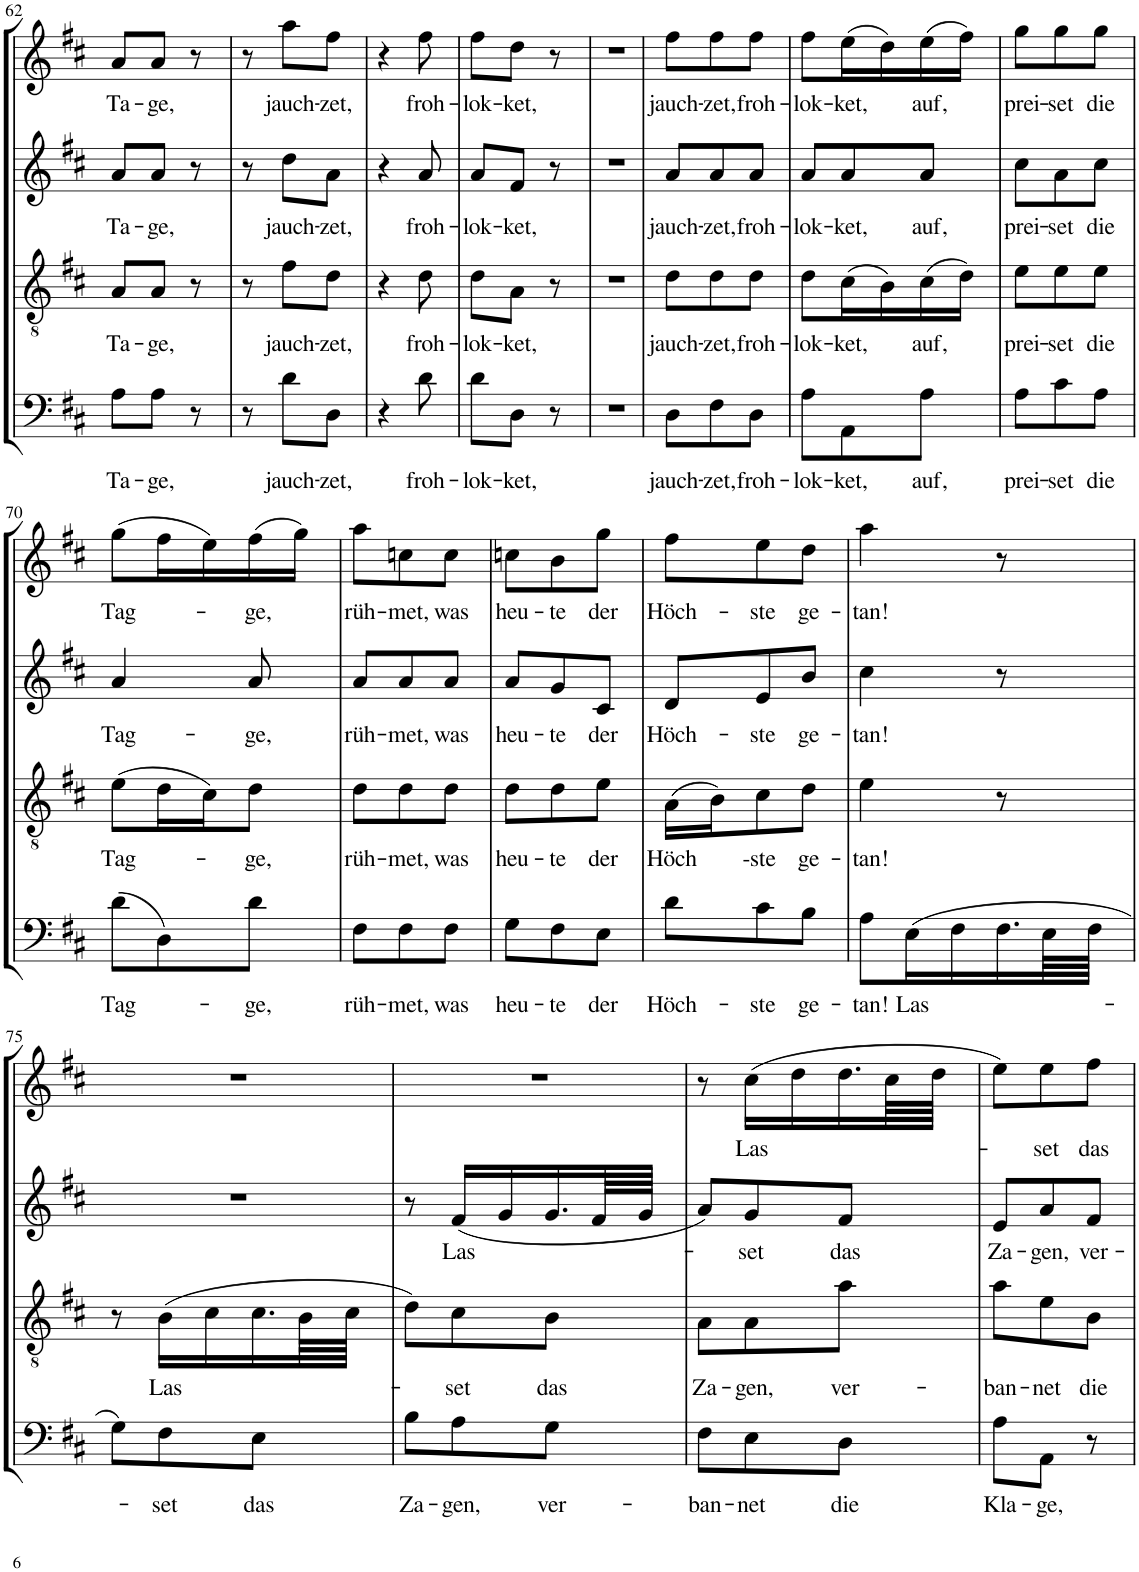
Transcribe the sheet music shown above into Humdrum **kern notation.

**kern	**text	**kern	**text	**kern	**text	**kern	**text
*part4	*part4	*part3	*part3	*part2	*part2	*part1	*part1
*staff4	*staff4	*staff3	*staff3	*staff2	*staff2	*staff1	*staff1
*I"Bass	*	*I"Tenor	*	*I"Alt	*	*I"Sopran	*
!!LO:PB:g=z
*clefF4	*	*clefGv2	*	*clefG2	*	*clefG2	*
*k[f#c#]	*	*k[f#c#]	*	*k[f#c#]	*	*k[f#c#]	*
*M3/8	*	*M3/8	*	*M3/8	*	*M3/8	*
=62	=62	=62	=62	=62	=62	=62	=62
!	!LO:LY:b	!	!LO:LY:b	!	!LO:LY:b	!	!LO:LY:b
8A\L	Ta-	8A/L	Ta-	8a/L	Ta-	8a/L	Ta-
!	!LO:LY:b	!	!LO:LY:b	!	!LO:LY:b	!	!LO:LY:b
8A\J	ge,	8A/J	ge,	8a/J	ge,	8a/J	ge,
8r	.	8r	.	8r	.	8r	.
=63	=63	=63	=63	=63	=63	=63	=63
8r	.	8r	.	8r	.	8r	.
!	!LO:LY:b	!	!LO:LY:b	!	!LO:LY:b	!	!LO:LY:b
8d\L	jauch-	8f#\L	jauch-	8dd\L	jauch-	8aa\L	jauch-
!	!LO:LY:b	!	!LO:LY:b	!	!LO:LY:b	!	!LO:LY:b
8D\J	zet,	8d\J	zet,	8a\J	zet,	8ff#\J	zet,
=64	=64	=64	=64	=64	=64	=64	=64
4r	.	4r	.	4r	.	4r	.
!	!LO:LY:b	!	!LO:LY:b	!	!LO:LY:b	!	!LO:LY:b
8d\	froh-	8d\	froh-	8a/	froh-	8ff#\	froh-
=65	=65	=65	=65	=65	=65	=65	=65
!	!LO:LY:b	!	!LO:LY:b	!	!LO:LY:b	!	!LO:LY:b
8d\L	lok-	8d\L	lok-	8a/L	lok-	8ff#\L	lok-
!	!LO:LY:b	!	!LO:LY:b	!	!LO:LY:b	!	!LO:LY:b
8D\J	ket,	8A\J	ket,	8f#/J	ket,	8dd\J	ket,
8r	.	8r	.	8r	.	8r	.
=66	=66	=66	=66	=66	=66	=66	=66
4.r	.	4.r	.	4.r	.	4.r	.
=67	=67	=67	=67	=67	=67	=67	=67
!	!LO:LY:b	!	!LO:LY:b	!	!LO:LY:b	!	!LO:LY:b
8D\L	jauch-	8d\L	jauch-	8a/L	jauch-	8ff#\L	jauch-
!	!LO:LY:b	!	!LO:LY:b	!	!LO:LY:b	!	!LO:LY:b
8F#\	zet,	8d\	zet,	8a/	zet,	8ff#\	zet,
!	!LO:LY:b	!	!LO:LY:b	!	!LO:LY:b	!	!LO:LY:b
8D\J	froh-	8d\J	froh-	8a/J	froh-	8ff#\J	froh-
=68	=68	=68	=68	=68	=68	=68	=68
!	!LO:LY:b	!	!LO:LY:b	!	!LO:LY:b	!	!LO:LY:b
8A\L	lok-	8d\L	lok-	8a/L	lok-	8ff#\L	lok-
!	!LO:LY:b	!	!LO:LY:b	!	!LO:LY:b	!	!LO:LY:b
8AA\	ket,	(16c#\L	ket,	8a/	ket,	(16ee\L	ket,
.	.	16B\)	.	.	.	16dd\)	.
!	!LO:LY:b	!	!LO:LY:b	!	!LO:LY:b	!	!LO:LY:b
8A\J	auf,	(16c#\	auf,	8a/J	auf,	(16ee\	auf,
.	.	16d\JJ)	.	.	.	16ff#\JJ)	.
=69	=69	=69	=69	=69	=69	=69	=69
!	!LO:LY:b	!	!LO:LY:b	!	!LO:LY:b	!	!LO:LY:b
8A\L	prei-	8e\L	prei-	8cc#\L	prei-	8gg\L	prei-
!	!LO:LY:b	!	!LO:LY:b	!	!LO:LY:b	!	!LO:LY:b
8c#\	set	8e\	set	8a\	set	8gg\	set
!	!LO:LY:b	!	!LO:LY:b	!	!LO:LY:b	!	!LO:LY:b
8A\J	die	8e\J	die	8cc#\J	die	8gg\J	die
!!LO:LB:g=z
=70	=70	=70	=70	=70	=70	=70	=70
!	!LO:LY:b	!	!LO:LY:b	!	!LO:LY:b	!	!LO:LY:b
(8d\L	Tag	(8e\L	Tag	4a/	Tag-	(8gg\L	Tag
8D\)	.	16d\L	.	.	.	16ff#\L	.
.	.	16c#\J)	.	.	.	16ee\)	.
!	!LO:LY:b	!	!LO:LY:b	!	!LO:LY:b	!	!LO:LY:b
8d\J	ge,	8d\J	ge,	8a/	ge,	(16ff#\	ge,
.	.	.	.	.	.	16gg\JJ)	.
=71	=71	=71	=71	=71	=71	=71	=71
!	!LO:LY:b	!	!LO:LY:b	!	!LO:LY:b	!	!LO:LY:b
8F#\L	rüh-	8d\L	rüh-	8a/L	rüh-	8aa\L	rüh-
!	!LO:LY:b	!	!LO:LY:b	!	!LO:LY:b	!	!LO:LY:b
8F#\	met,	8d\	met,	8a/	met,	8ccn\	met,
!	!LO:LY:b	!	!LO:LY:b	!	!LO:LY:b	!	!LO:LY:b
8F#\J	was	8d\J	was	8a/J	was	8cc\J	was
=72	=72	=72	=72	=72	=72	=72	=72
!	!LO:LY:b	!	!LO:LY:b	!	!LO:LY:b	!	!LO:LY:b
8G\L	heu-	8d\L	heu-	8a/L	heu-	8ccn\L	heu-
!	!LO:LY:b	!	!LO:LY:b	!	!LO:LY:b	!	!LO:LY:b
8F#\	te	8d\	te	8g/	te	8b\	te
!	!LO:LY:b	!	!LO:LY:b	!	!LO:LY:b	!	!LO:LY:b
8E\J	der	8e\J	der	8c#/J	der	8gg\J	der
=73	=73	=73	=73	=73	=73	=73	=73
!	!LO:LY:b	!	!LO:LY:b	!	!LO:LY:b	!	!LO:LY:b
8d\L	Höch-	(16A\LL	Höch	8d/L	Höch-	8ff#\L	Höch-
.	.	16B\J)	.	.	.	.	.
!	!LO:LY:b	!	!LO:LY:b	!	!LO:LY:b	!	!LO:LY:b
8c#\	ste	8c#\	-ste	8e/	ste	8ee\	ste
!	!LO:LY:b	!	!LO:LY:b	!	!LO:LY:b	!	!LO:LY:b
8B\J	ge-	8d\J	ge-	8b/J	ge-	8dd\J	ge-
=74	=74	=74	=74	=74	=74	=74	=74
!	!LO:LY:b	!	!LO:LY:b	!	!LO:LY:b	!	!LO:LY:b
8A\L	tan!	4e\	tan!	4cc#\	tan!	4aa\	tan!
!	!LO:LY:b	!	!	!	!	!	!
(16E\L	Las	.	.	.	.	.	.
16F#\	.	.	.	.	.	.	.
16.F#\	.	8r	.	8r	.	8r	.
64E\LL	.	.	.	.	.	.	.
64F#\JJJJ	.	.	.	.	.	.	.
!!LO:LB:g=z
=75	=75	=75	=75	=75	=75	=75	=75
8G\L)	.	8r	.	4.r	.	4.r	.
!	!LO:LY:b	!	!LO:LY:b	!	!	!	!
8F#\	set	(16B\LL	Las	.	.	.	.
.	.	16c#\	.	.	.	.	.
!	!LO:LY:b	!	!	!	!	!	!
8E\J	das	16.c#\	.	.	.	.	.
.	.	64B\LL	.	.	.	.	.
.	.	64c#\JJJJ	.	.	.	.	.
=76	=76	=76	=76	=76	=76	=76	=76
!	!LO:LY:b	!	!	!	!	!	!
8B\L	Za-	8d\L)	.	8r	.	4.r	.
!	!LO:LY:b	!	!LO:LY:b	!	!LO:LY:b	!	!
8A\	gen,	8c#\	set	(16f#/LL	Las	.	.
.	.	.	.	16g/	.	.	.
!	!LO:LY:b	!	!LO:LY:b	!	!	!	!
8G\J	ver-	8B\J	das	16.g/	.	.	.
.	.	.	.	64f#/LL	.	.	.
.	.	.	.	64g/JJJJ	.	.	.
=77	=77	=77	=77	=77	=77	=77	=77
!	!LO:LY:b	!	!LO:LY:b	!	!	!	!
8F#\L	ban-	8A\L	Za-	8a/L)	.	8r	.
!	!LO:LY:b	!	!LO:LY:b	!	!LO:LY:b	!	!LO:LY:b
8E\	net	8A\	gen,	8g/	set	(16cc#\LL	Las
.	.	.	.	.	.	16dd\	.
!	!LO:LY:b	!	!LO:LY:b	!	!LO:LY:b	!	!
8D\J	die	8a\J	ver-	8f#/J	das	16.dd\	.
.	.	.	.	.	.	64cc#\LL	.
.	.	.	.	.	.	64dd\JJJJ	.
=78	=78	=78	=78	=78	=78	=78	=78
!	!LO:LY:b	!	!LO:LY:b	!	!LO:LY:b	!	!
8A\L	Kla-	8a\L	ban-	8e/L	Za-	8ee\L)	.
!	!LO:LY:b	!	!LO:LY:b	!	!LO:LY:b	!	!LO:LY:b
8AA\J	ge,	8e\	net	8a/	gen,	8ee\	set
!	!	!	!LO:LY:b	!	!LO:LY:b	!	!LO:LY:b
8r	.	8B\J	die	8f#/J	ver-	8ff#\J	das
=	=	=	=	=	=	=	=
*-	*-	*-	*-	*-	*-	*-	*-
